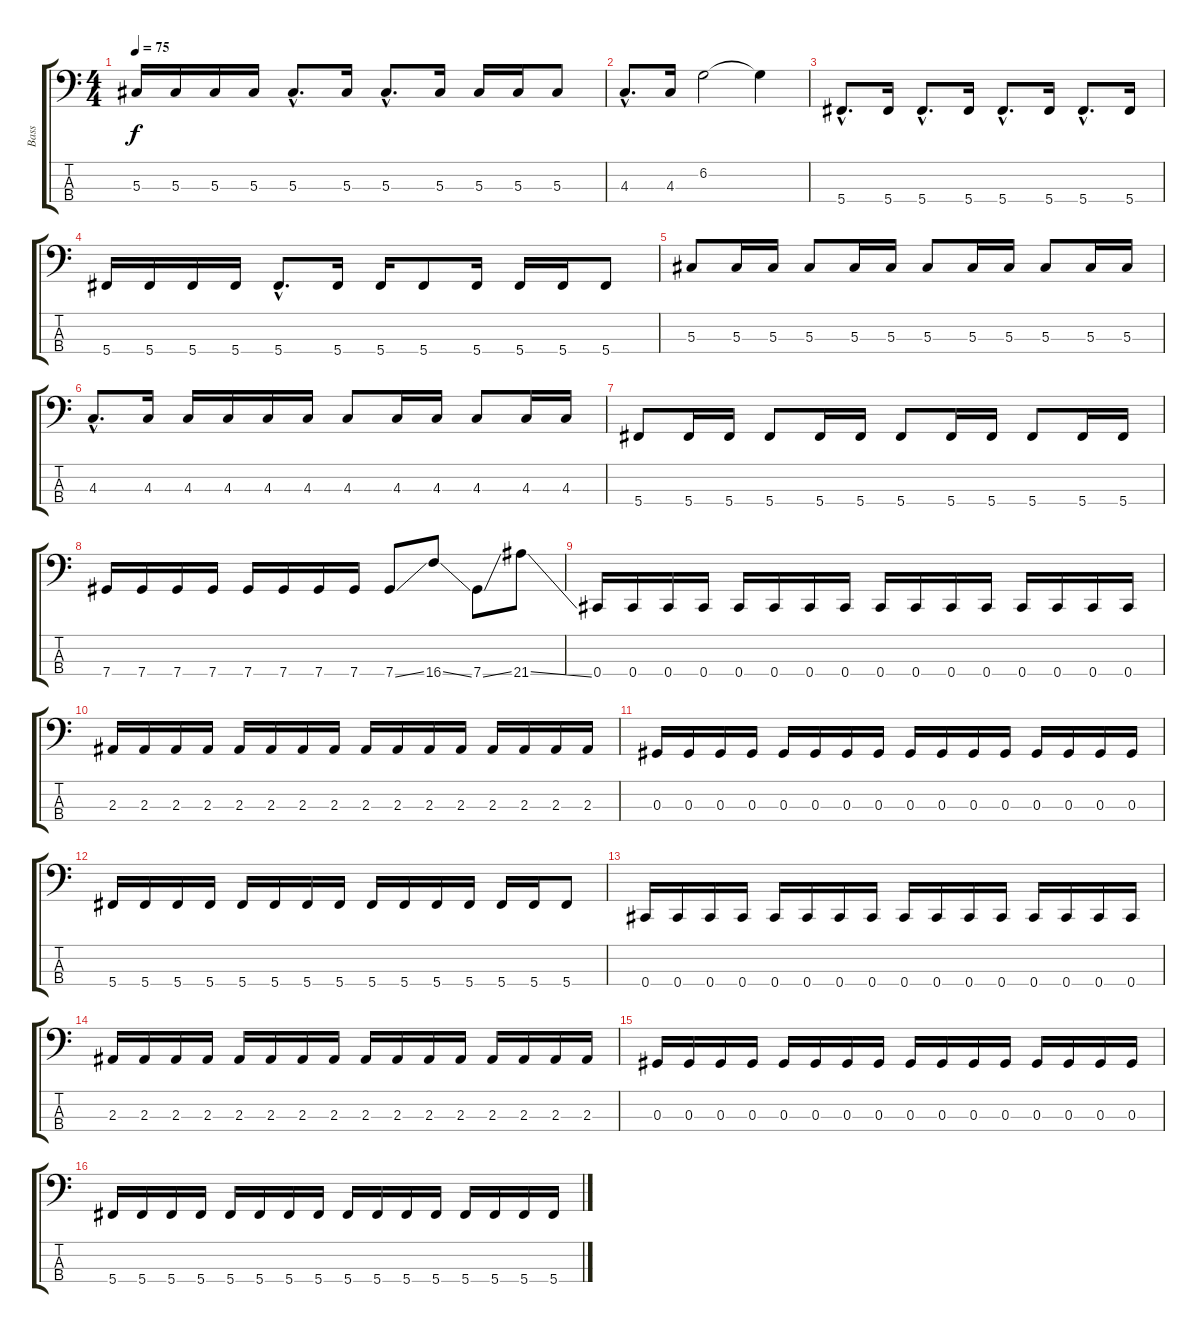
\track ("Bass" "Bass") {instrument acousticguitarnylon}
\staff {score tabs}
\tuning (Gb2 Db2 Ab1 Db1) {hide}
\ts (4 4)
\tempo 75
\clef f4
\ks c
5.3.16{dy f} 5.3.16 5.3.16 5.3.16 5.3{hac}.8{d} 5.3.16 5.3{hac}.8{d} 5.3.16 5.3.16 5.3.16 5.3.8 |
4.3{hac}.8{d} 4.3.16 6.2.2 6.2{t}.4 |
5.4{hac}.8{d} 5.4.16 5.4{hac}.8{d} 5.4.16 5.4{hac}.8{d} 5.4.16 5.4{hac}.8{d} 5.4.16 |
5.4.16 5.4.16 5.4.16 5.4.16 5.4{hac}.8{d} 5.4.16 5.4.16 5.4.8 5.4.16 5.4.16 5.4.16 5.4.8 |
5.3.8 5.3.16 5.3.16 5.3.8 5.3.16 5.3.16 5.3.8 5.3.16 5.3.16 5.3.8 5.3.16 5.3.16 |
4.3{hac}.8{d} 4.3.16 4.3.16 4.3.16 4.3.16 4.3.16 4.3.8 4.3.16 4.3.16 4.3.8 4.3.16 4.3.16 |
5.4.8 5.4.16 5.4.16 5.4.8 5.4.16 5.4.16 5.4.8 5.4.16 5.4.16 5.4.8 5.4.16 5.4.16 |
7.4.16 7.4.16 7.4.16 7.4.16 7.4.16 7.4.16 7.4.16 7.4.16 7.4{ss}.8 16.4{ss}.8 7.4{ss}.8 21.4{ss}.8 |
0.4.16 0.4.16 0.4.16 0.4.16 0.4.16 0.4.16 0.4.16 0.4.16 0.4.16 0.4.16 0.4.16 0.4.16 0.4.16 0.4.16 0.4.16 0.4.16 |
2.3.16 2.3.16 2.3.16 2.3.16 2.3.16 2.3.16 2.3.16 2.3.16 2.3.16 2.3.16 2.3.16 2.3.16 2.3.16 2.3.16 2.3.16 2.3.16 |
0.3.16 0.3.16 0.3.16 0.3.16 0.3.16 0.3.16 0.3.16 0.3.16 0.3.16 0.3.16 0.3.16 0.3.16 0.3.16 0.3.16 0.3.16 0.3.16 |
5.4.16 5.4.16 5.4.16 5.4.16 5.4.16 5.4.16 5.4.16 5.4.16 5.4.16 5.4.16 5.4.16 5.4.16 5.4.16 5.4.16 5.4.8 |
0.4.16 0.4.16 0.4.16 0.4.16 0.4.16 0.4.16 0.4.16 0.4.16 0.4.16 0.4.16 0.4.16 0.4.16 0.4.16 0.4.16 0.4.16 0.4.16 |
2.3.16 2.3.16 2.3.16 2.3.16 2.3.16 2.3.16 2.3.16 2.3.16 2.3.16 2.3.16 2.3.16 2.3.16 2.3.16 2.3.16 2.3.16 2.3.16 |
0.3.16 0.3.16 0.3.16 0.3.16 0.3.16 0.3.16 0.3.16 0.3.16 0.3.16 0.3.16 0.3.16 0.3.16 0.3.16 0.3.16 0.3.16 0.3.16 |
5.4.16 5.4.16 5.4.16 5.4.16 5.4.16 5.4.16 5.4.16 5.4.16 5.4.16 5.4.16 5.4.16 5.4.16 5.4.16 5.4.16 5.4.16 5.4.16
